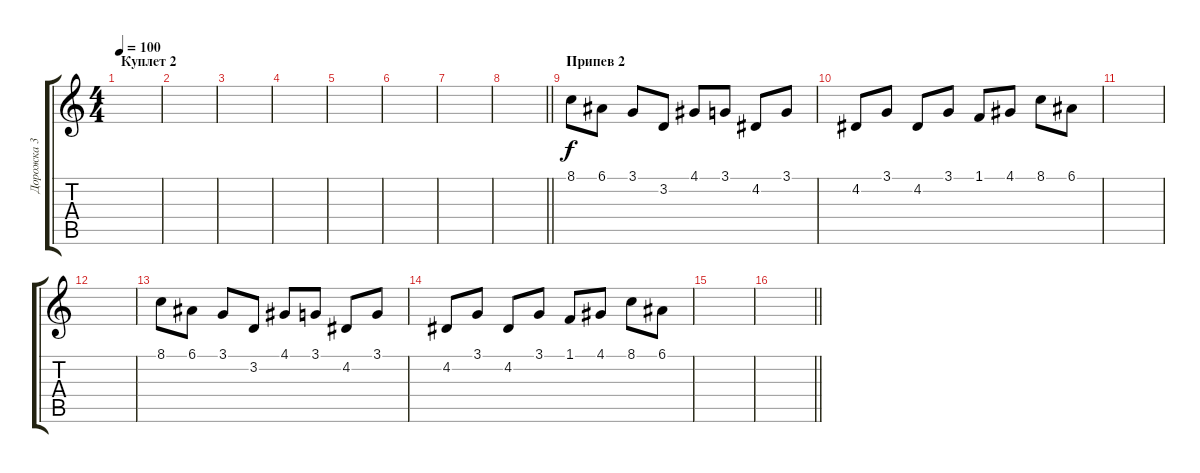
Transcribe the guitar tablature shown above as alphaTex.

\track ("Дорожка 3" "Дорожка 3") {instrument pad4choir}
\staff {score tabs}
\tuning (E4 B3 G3 D3 A2 E2) {hide}
\ts (4 4)
\section ("" "Куплет 2")
\tempo 100
\clef g2
\ks c
|
|
|
|
|
|
|
\barLineRight lightlight
|
\section ("" "Припев 2")
8.1.8 6.1.8 3.1.8 3.2.8 4.1.8 3.1.8 4.2.8 3.1.8 |
4.2.8 3.1.8 4.2.8 3.1.8 1.1.8 4.1.8 8.1.8 6.1.8 |
|
|
8.1.8 6.1.8 3.1.8 3.2.8 4.1.8 3.1.8 4.2.8 3.1.8 |
4.2.8 3.1.8 4.2.8 3.1.8 1.1.8 4.1.8 8.1.8 6.1.8 |
|
\barLineRight lightlight
